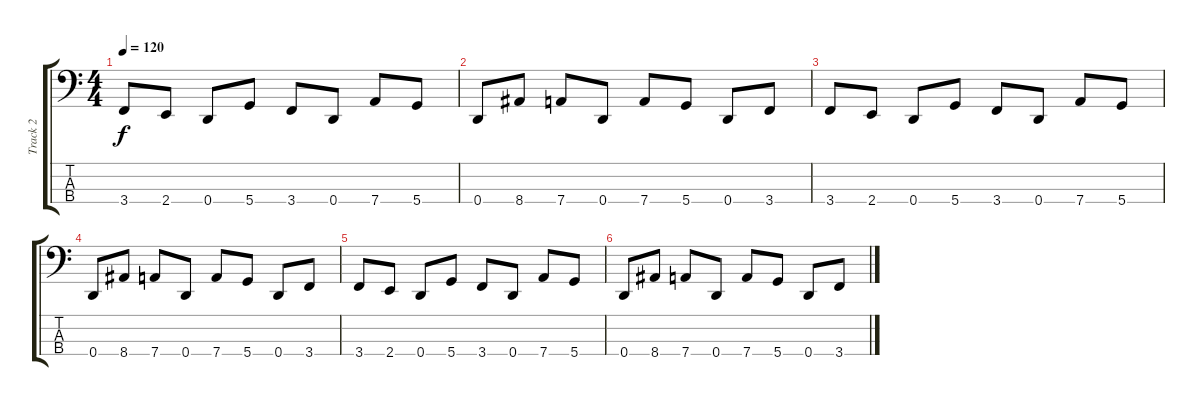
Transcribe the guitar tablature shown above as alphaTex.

\track ("Track 2" "Track 2") {instrument electricbassfinger}
\staff {score tabs}
\tuning (G2 D2 A1 D1) {hide}
\ts (4 4)
\tempo 120
\clef f4
\ks c
3.4.8{dy f} 2.4.8 0.4.8 5.4.8 3.4.8 0.4.8 7.4.8 5.4.8 |
0.4.8 8.4.8 7.4.8 0.4.8 7.4.8 5.4.8 0.4.8 3.4.8 |
3.4.8 2.4.8 0.4.8 5.4.8 3.4.8 0.4.8 7.4.8 5.4.8 |
0.4.8 8.4.8 7.4.8 0.4.8 7.4.8 5.4.8 0.4.8 3.4.8 |
3.4.8 2.4.8 0.4.8 5.4.8 3.4.8 0.4.8 7.4.8 5.4.8 |
0.4.8 8.4.8 7.4.8 0.4.8 7.4.8 5.4.8 0.4.8 3.4.8
